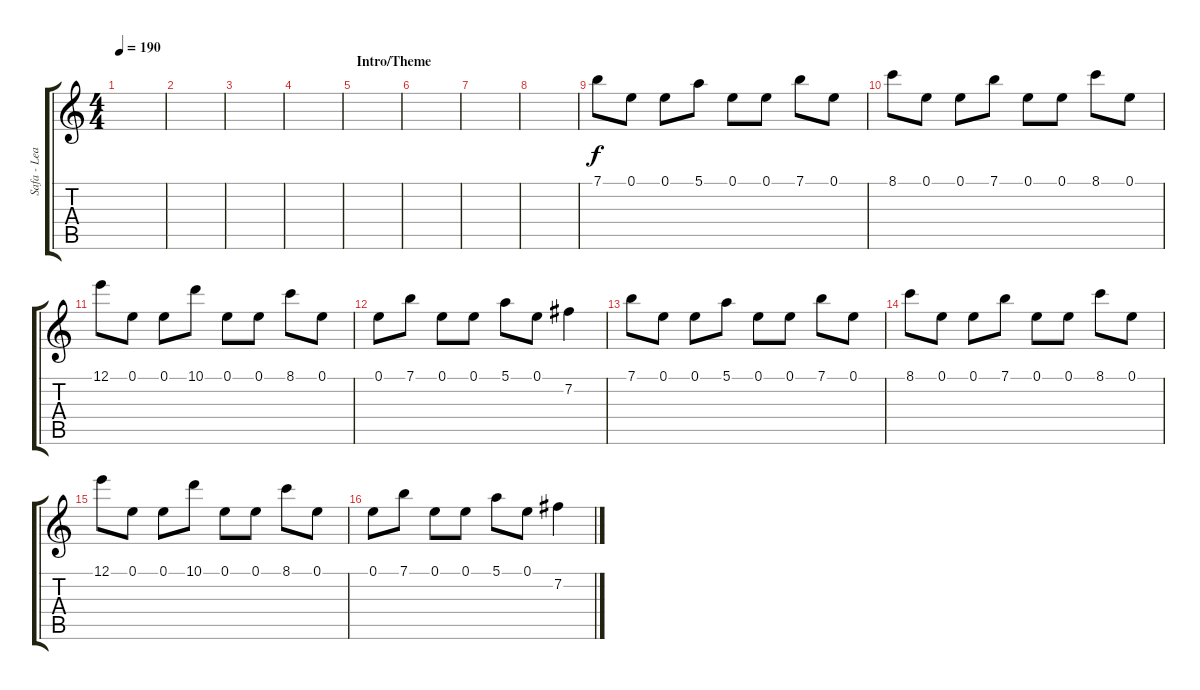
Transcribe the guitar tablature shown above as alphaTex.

\track ("Safa - Lead" "Safa - Lea") {instrument distortionguitar}
\staff {score tabs}
\tuning (E4 B3 G3 D3 A2 E2) {hide}
\ts (4 4)
\tempo 190
\clef g2
\ks c
|
|
|
|
\section ("" "Intro/Theme")
|
|
|
|
7.1.8 0.1.8 0.1.8 5.1.8 0.1.8 0.1.8 7.1.8 0.1.8 |
8.1.8 0.1.8 0.1.8 7.1.8 0.1.8 0.1.8 8.1.8 0.1.8 |
12.1.8 0.1.8 0.1.8 10.1.8 0.1.8 0.1.8 8.1.8 0.1.8 |
0.1.8 7.1.8 0.1.8 0.1.8 5.1.8 0.1.8 7.2.4 |
7.1.8 0.1.8 0.1.8 5.1.8 0.1.8 0.1.8 7.1.8 0.1.8 |
8.1.8 0.1.8 0.1.8 7.1.8 0.1.8 0.1.8 8.1.8 0.1.8 |
12.1.8 0.1.8 0.1.8 10.1.8 0.1.8 0.1.8 8.1.8 0.1.8 |
0.1.8 7.1.8 0.1.8 0.1.8 5.1.8 0.1.8 7.2.4
